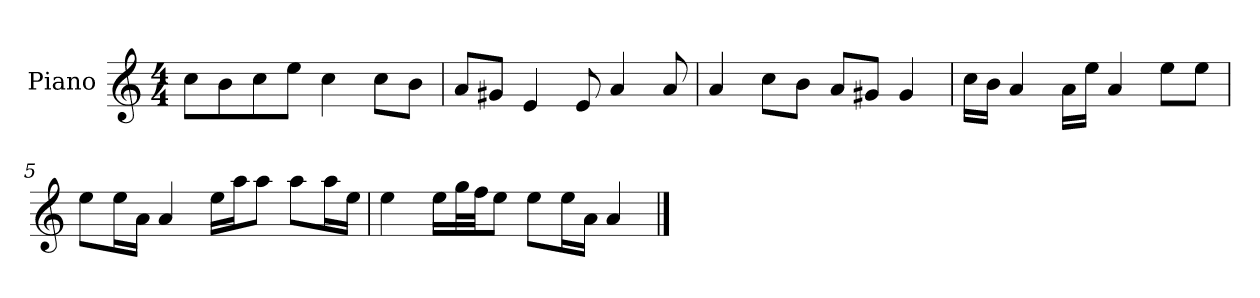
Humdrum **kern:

**kern
*part1
*staff1
*I"Piano
*I'P-no
*clefG2
*k[]
*M4/4
*MM90
=1
8cc\L
8b\
8cc\
8ee\J
4cc\
8cc\L
8b\J
=2
8a/L
8g#X/J
4e/
8e/
4a/
8a/
=3
4a/
8cc\L
8b\J
8a/L
8g#X/J
4g#/
=4
16cc\LL
16b\JJ
4a/
16a\LL
16ee\JJ
4a/
8ee\L
8ee\J
=5
8ee\L
16ee\L
16a\JJ
4a/
16ee\LL
16aa\J
8aa\J
8aa\L
16aa\L
16ee\JJ
!!LO:LB:g=z
=6
4ee\
16ee\LL
32gg\L
32ff\JJ
8ee\J
8ee\L
16ee\L
16a\JJ
4a/
==
*-
